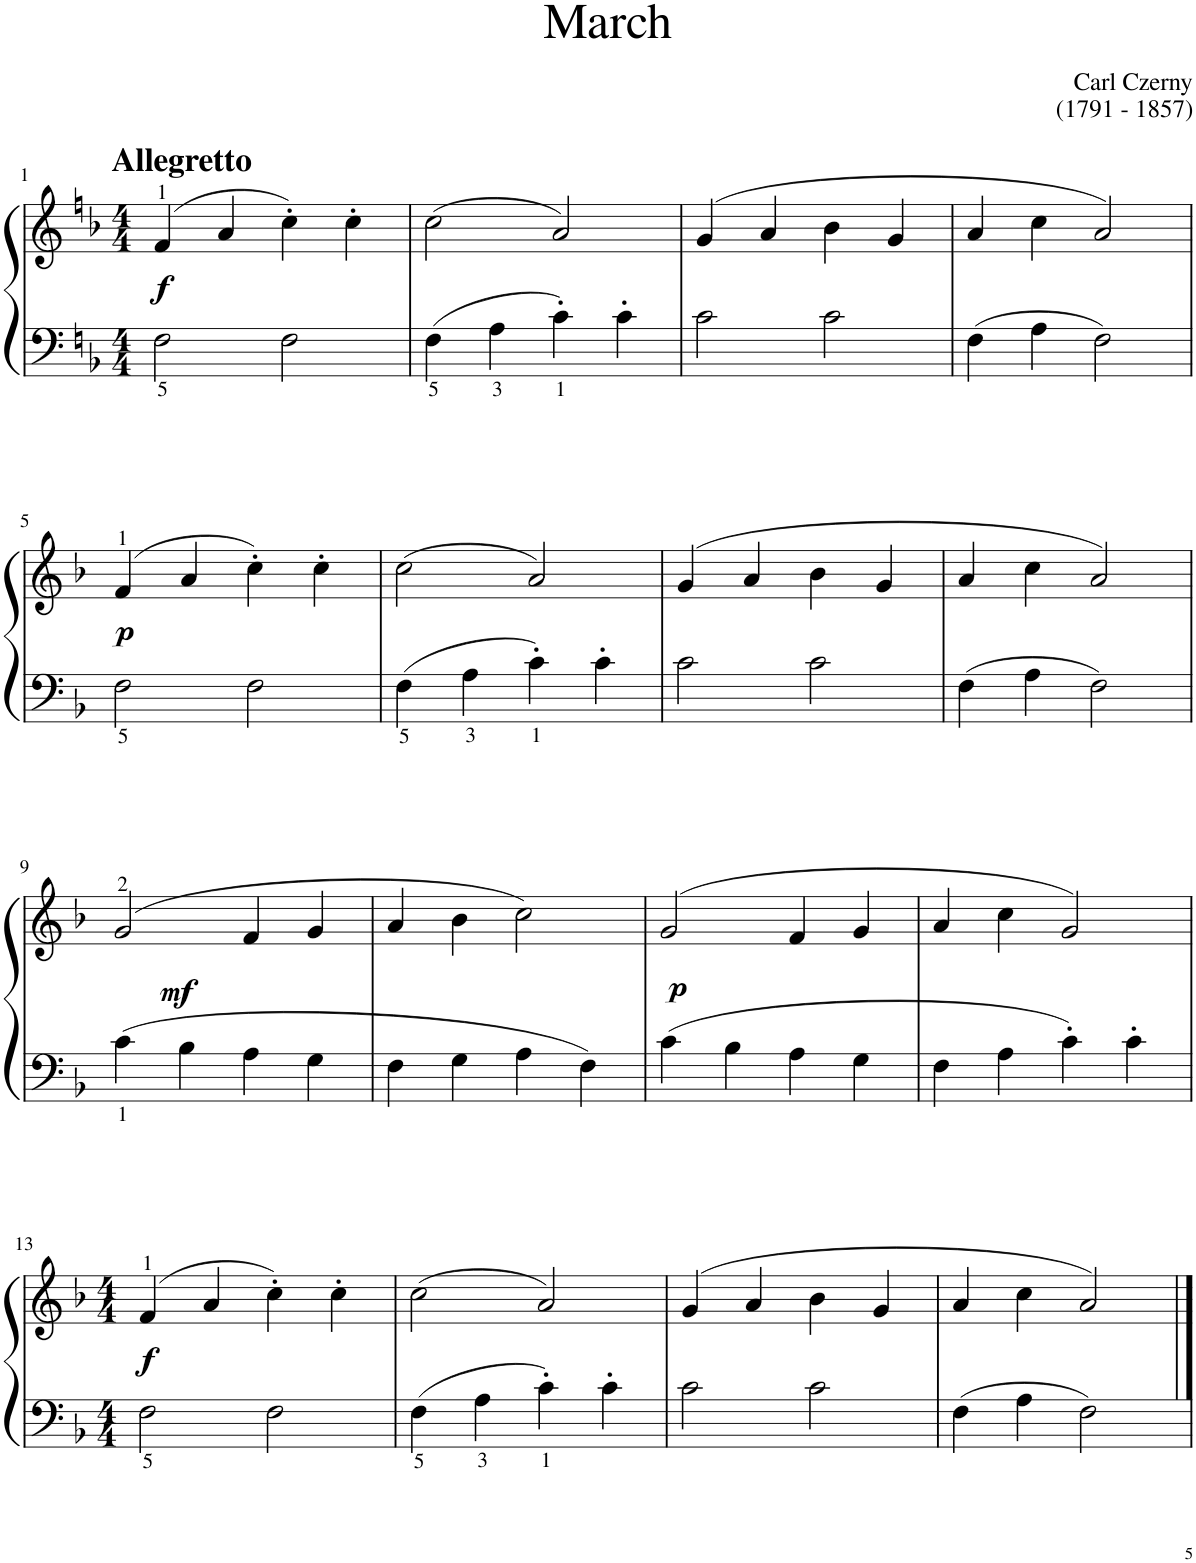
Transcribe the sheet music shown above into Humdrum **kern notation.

**kern	**kern	**dynam
*part1	*part1	*part1
*staff2	*staff1	*staff1/2
*I"Piano	*	*
*I'Pno	*	*
!!LO:PB:g=z
*clefF4	*clefG2	*
*k[b-]	*k[b-]	*
*M4/4	*M4/4	*
=1	=1	=1
!	!LO:TX:a:B:t=Allegretto	!
!	!	!LO:DY:b
2F\	(4f/	f
.	4a/	.
2F\	4cc'\)	.
.	4cc'\	.
=2	=2	=2
4F\	(2cc\	.
4A\	.	.
4c'\	2a/)	.
4c'\	.	.
=3	=3	=3
2c\	(4g/	.
.	4a/	.
2c\	4b-\	.
.	4g/	.
=4	=4	=4
4F\	4a/	.
4A\	4cc\	.
2F\	2a/)	.
!!LO:LB:g=z
=5	=5	=5
!	!	!LO:DY:b
2F\	(4f/	p
.	4a/	.
2F\	4cc'\)	.
.	4cc'\	.
=6	=6	=6
4F\	(2cc\	.
4A\	.	.
4c'\	2a/)	.
4c'\	.	.
=7	=7	=7
2c\	(4g/	.
.	4a/	.
2c\	4b-\	.
.	4g/	.
=8	=8	=8
4F\	4a/	.
4A\	4cc\	.
2F\	2a/)	.
!!LO:LB:g=z
=9	=9	=9
!	!	!LO:DY:b
4c\	(2g/	mf
4B-\	.	.
4A\	4f/	.
4G\	4g/	.
=10	=10	=10
4F\	4a/	.
4G\	4b-\	.
4A\	2cc\)	.
4F\	.	.
=11	=11	=11
!	!	!LO:DY:b
4c\	(2g/	p
4B-\	.	.
4A\	4f/	.
4G\	4g/	.
=12	=12	=12
4F\	4a/	.
4A\	4cc\	.
4c'\	2g/)	.
4c'\	.	.
!!LO:LB:g=z
=13	=13	=13
*M4/4	*M4/4	*
!	!	!LO:DY:b
2F\	(4f/	f
.	4a/	.
2F\	4cc'\)	.
.	4cc'\	.
=14	=14	=14
4F\	(2cc\	.
4A\	.	.
4c'\	2a/)	.
4c'\	.	.
=15	=15	=15
2c\	(4g/	.
.	4a/	.
2c\	4b-\	.
.	4g/	.
=16	=16	=16
4F\	4a/	.
4A\	4cc\	.
2F\	2a/)	.
==	==	==
*-	*-	*-
